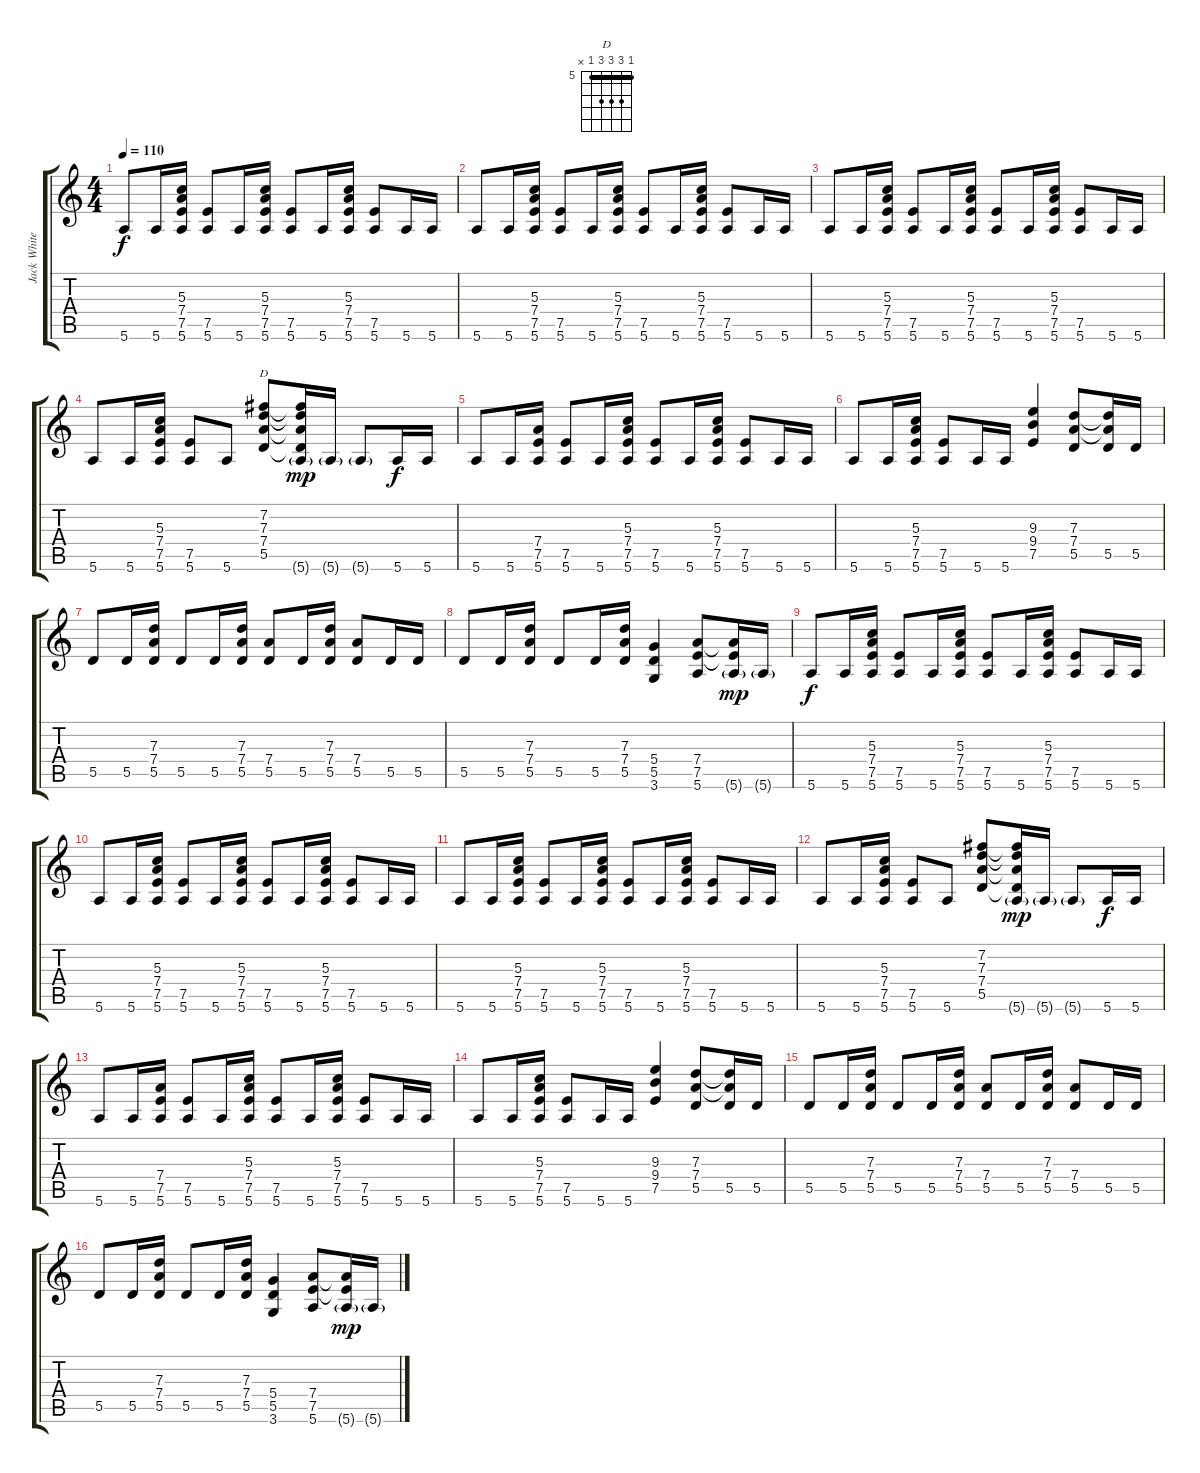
\track ("Jack White (guitar)" "Jack White") {instrument overdrivenguitar}
\staff {score tabs}
\tuning (E4 B3 G3 D3 A2 E2) {hide}
\chord ("D" 5 7 7 7 5 x) {firstfret 5 barre 5}
\ts (4 4)
\tempo 110
\clef g2
\ks c
5.6.8{dy f} 5.6.16 (5.3 7.4 7.5 5.6).16 (7.5 5.6).8 5.6.16 (5.3 7.4 7.5 5.6).16 (7.5 5.6).8 5.6.16 (5.3 7.4 7.5 5.6).16 (7.5 5.6).8 5.6.16 5.6.16 |
5.6.8 5.6.16 (5.3 7.4 7.5 5.6).16 (7.5 5.6).8 5.6.16 (5.3 7.4 7.5 5.6).16 (7.5 5.6).8 5.6.16 (5.3 7.4 7.5 5.6).16 (7.5 5.6).8 5.6.16 5.6.16 |
5.6.8 5.6.16 (5.3 7.4 7.5 5.6).16 (7.5 5.6).8 5.6.16 (5.3 7.4 7.5 5.6).16 (7.5 5.6).8 5.6.16 (5.3 7.4 7.5 5.6).16 (7.5 5.6).8 5.6.16 5.6.16 |
5.6.8 5.6.16 (5.3 7.4 7.5 5.6).16 (7.5 5.6).8 5.6.8 (7.2 7.3 7.4 5.5).8{ch "D"} (7.2{t} 7.3{t} 7.4{t} 5.5{t} 5.6{g}).16{dy mp} 5.6{g}.16 5.6{g}.8 5.6.16{dy f} 5.6.16 |
5.6.8 5.6.16 (7.4 7.5 5.6).16 (7.5 5.6).8 5.6.16 (5.3 7.4 7.5 5.6).16 (7.5 5.6).8 5.6.16 (5.3 7.4 7.5 5.6).16 (7.5 5.6).8 5.6.16 5.6.16 |
5.6.8 5.6.16 (5.3 7.4 7.5 5.6).16 (7.5 5.6).8 5.6.16 5.6.16 (9.3 9.4 7.5).4 (7.3 7.4 5.5).8 (7.3{t} 7.4{t} 5.5).16 5.5.16 |
5.5.8 5.5.16 (7.3 7.4 5.5).16 5.5.8 5.5.16 (7.3 7.4 5.5).16 (7.4 5.5).8 5.5.16 (7.3 7.4 5.5).16 (7.4 5.5).8 5.5.16 5.5.16 |
5.5.8 5.5.16 (7.3 7.4 5.5).16 5.5.8 5.5.16 (7.3 7.4 5.5).16 (5.4 5.5 3.6).4 (7.4 7.5 5.6).8 (7.4{t} 7.5{t} 5.6{g}).16{dy mp} 5.6{g}.16 |
5.6.8{dy f} 5.6.16 (5.3 7.4 7.5 5.6).16 (7.5 5.6).8 5.6.16 (5.3 7.4 7.5 5.6).16 (7.5 5.6).8 5.6.16 (5.3 7.4 7.5 5.6).16 (7.5 5.6).8 5.6.16 5.6.16 |
5.6.8 5.6.16 (5.3 7.4 7.5 5.6).16 (7.5 5.6).8 5.6.16 (5.3 7.4 7.5 5.6).16 (7.5 5.6).8 5.6.16 (5.3 7.4 7.5 5.6).16 (7.5 5.6).8 5.6.16 5.6.16 |
5.6.8 5.6.16 (5.3 7.4 7.5 5.6).16 (7.5 5.6).8 5.6.16 (5.3 7.4 7.5 5.6).16 (7.5 5.6).8 5.6.16 (5.3 7.4 7.5 5.6).16 (7.5 5.6).8 5.6.16 5.6.16 |
5.6.8 5.6.16 (5.3 7.4 7.5 5.6).16 (7.5 5.6).8 5.6.8 (7.2 7.3 7.4 5.5).8 (7.2{t} 7.3{t} 7.4{t} 5.5{t} 5.6{g}).16{dy mp} 5.6{g}.16 5.6{g}.8 5.6.16{dy f} 5.6.16 |
5.6.8 5.6.16 (7.4 7.5 5.6).16 (7.5 5.6).8 5.6.16 (5.3 7.4 7.5 5.6).16 (7.5 5.6).8 5.6.16 (5.3 7.4 7.5 5.6).16 (7.5 5.6).8 5.6.16 5.6.16 |
5.6.8 5.6.16 (5.3 7.4 7.5 5.6).16 (7.5 5.6).8 5.6.16 5.6.16 (9.3 9.4 7.5).4 (7.3 7.4 5.5).8 (7.3{t} 7.4{t} 5.5).16 5.5.16 |
5.5.8 5.5.16 (7.3 7.4 5.5).16 5.5.8 5.5.16 (7.3 7.4 5.5).16 (7.4 5.5).8 5.5.16 (7.3 7.4 5.5).16 (7.4 5.5).8 5.5.16 5.5.16 |
5.5.8 5.5.16 (7.3 7.4 5.5).16 5.5.8 5.5.16 (7.3 7.4 5.5).16 (5.4 5.5 3.6).4 (7.4 7.5 5.6).8 (7.4{t} 7.5{t} 5.6{g}).16{dy mp} 5.6{g}.16
